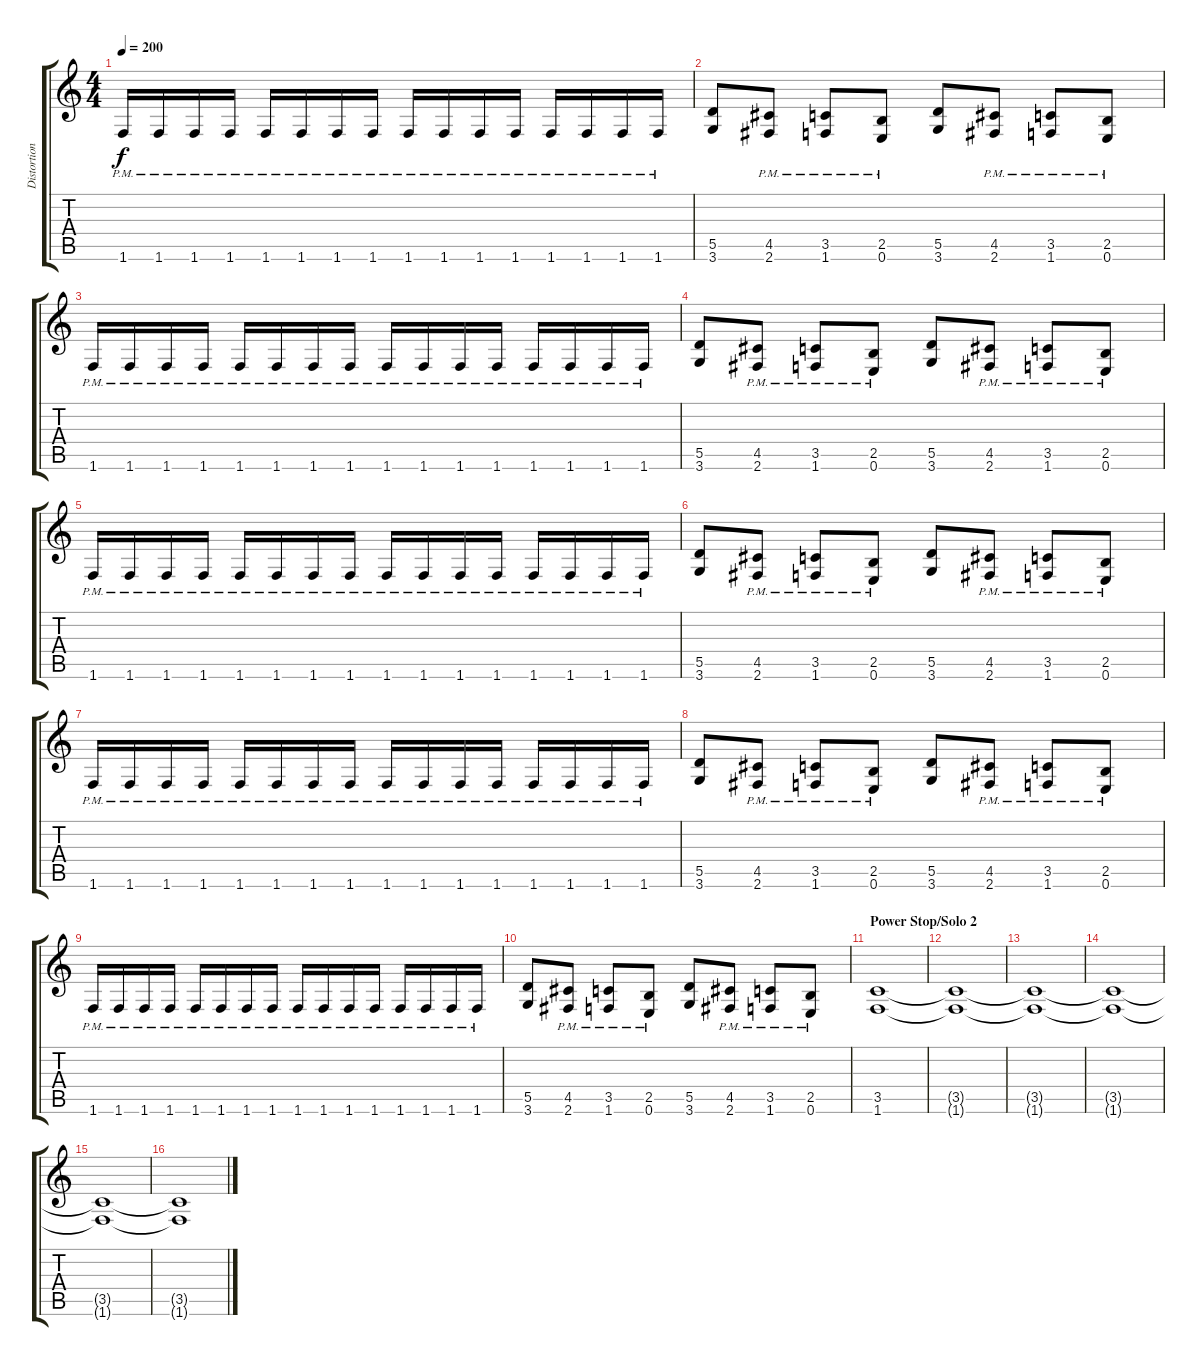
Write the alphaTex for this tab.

\track ("Distortion Yoe/Harp" "Distortion") {instrument distortionguitar}
\staff {score tabs}
\tuning (E4 B3 G3 D3 A2 E2) {hide}
\ts (4 4)
\tempo 200
\clef g2
\ks c
1.6{pm}.16{dy f} 1.6{pm}.16 1.6{pm}.16 1.6{pm}.16 1.6{pm}.16 1.6{pm}.16 1.6{pm}.16 1.6{pm}.16 1.6{pm}.16 1.6{pm}.16 1.6{pm}.16 1.6{pm}.16 1.6{pm}.16 1.6{pm}.16 1.6{pm}.16 1.6{pm}.16 |
(5.5 3.6).8 (4.5{pm} 2.6{pm}).8 (3.5{pm} 1.6{pm}).8 (2.5{pm} 0.6{pm}).8 (5.5 3.6).8 (4.5{pm} 2.6{pm}).8 (3.5{pm} 1.6{pm}).8 (2.5{pm} 0.6{pm}).8 |
1.6{pm}.16 1.6{pm}.16 1.6{pm}.16 1.6{pm}.16 1.6{pm}.16 1.6{pm}.16 1.6{pm}.16 1.6{pm}.16 1.6{pm}.16 1.6{pm}.16 1.6{pm}.16 1.6{pm}.16 1.6{pm}.16 1.6{pm}.16 1.6{pm}.16 1.6{pm}.16 |
(5.5 3.6).8 (4.5{pm} 2.6{pm}).8 (3.5{pm} 1.6{pm}).8 (2.5{pm} 0.6{pm}).8 (5.5 3.6).8 (4.5{pm} 2.6{pm}).8 (3.5{pm} 1.6{pm}).8 (2.5{pm} 0.6{pm}).8 |
1.6{pm}.16 1.6{pm}.16 1.6{pm}.16 1.6{pm}.16 1.6{pm}.16 1.6{pm}.16 1.6{pm}.16 1.6{pm}.16 1.6{pm}.16 1.6{pm}.16 1.6{pm}.16 1.6{pm}.16 1.6{pm}.16 1.6{pm}.16 1.6{pm}.16 1.6{pm}.16 |
(5.5 3.6).8 (4.5{pm} 2.6{pm}).8 (3.5{pm} 1.6{pm}).8 (2.5{pm} 0.6{pm}).8 (5.5 3.6).8 (4.5{pm} 2.6{pm}).8 (3.5{pm} 1.6{pm}).8 (2.5{pm} 0.6{pm}).8 |
1.6{pm}.16 1.6{pm}.16 1.6{pm}.16 1.6{pm}.16 1.6{pm}.16 1.6{pm}.16 1.6{pm}.16 1.6{pm}.16 1.6{pm}.16 1.6{pm}.16 1.6{pm}.16 1.6{pm}.16 1.6{pm}.16 1.6{pm}.16 1.6{pm}.16 1.6{pm}.16 |
(5.5 3.6).8 (4.5{pm} 2.6{pm}).8 (3.5{pm} 1.6{pm}).8 (2.5{pm} 0.6{pm}).8 (5.5 3.6).8 (4.5{pm} 2.6{pm}).8 (3.5{pm} 1.6{pm}).8 (2.5{pm} 0.6{pm}).8 |
1.6{pm}.16 1.6{pm}.16 1.6{pm}.16 1.6{pm}.16 1.6{pm}.16 1.6{pm}.16 1.6{pm}.16 1.6{pm}.16 1.6{pm}.16 1.6{pm}.16 1.6{pm}.16 1.6{pm}.16 1.6{pm}.16 1.6{pm}.16 1.6{pm}.16 1.6{pm}.16 |
(5.5 3.6).8 (4.5{pm} 2.6{pm}).8 (3.5{pm} 1.6{pm}).8 (2.5{pm} 0.6{pm}).8 (5.5 3.6).8 (4.5{pm} 2.6{pm}).8 (3.5{pm} 1.6{pm}).8 (2.5{pm} 0.6{pm}).8 |
\section ("" "Power Stop/Solo 2")
(3.5 1.6).1 |
(3.5{t} 1.6{t}).1 |
(3.5{t} 1.6{t}).1 |
(3.5{t} 1.6{t}).1 |
(3.5{t} 1.6{t}).1 |
(3.5{t} 1.6{t}).1
